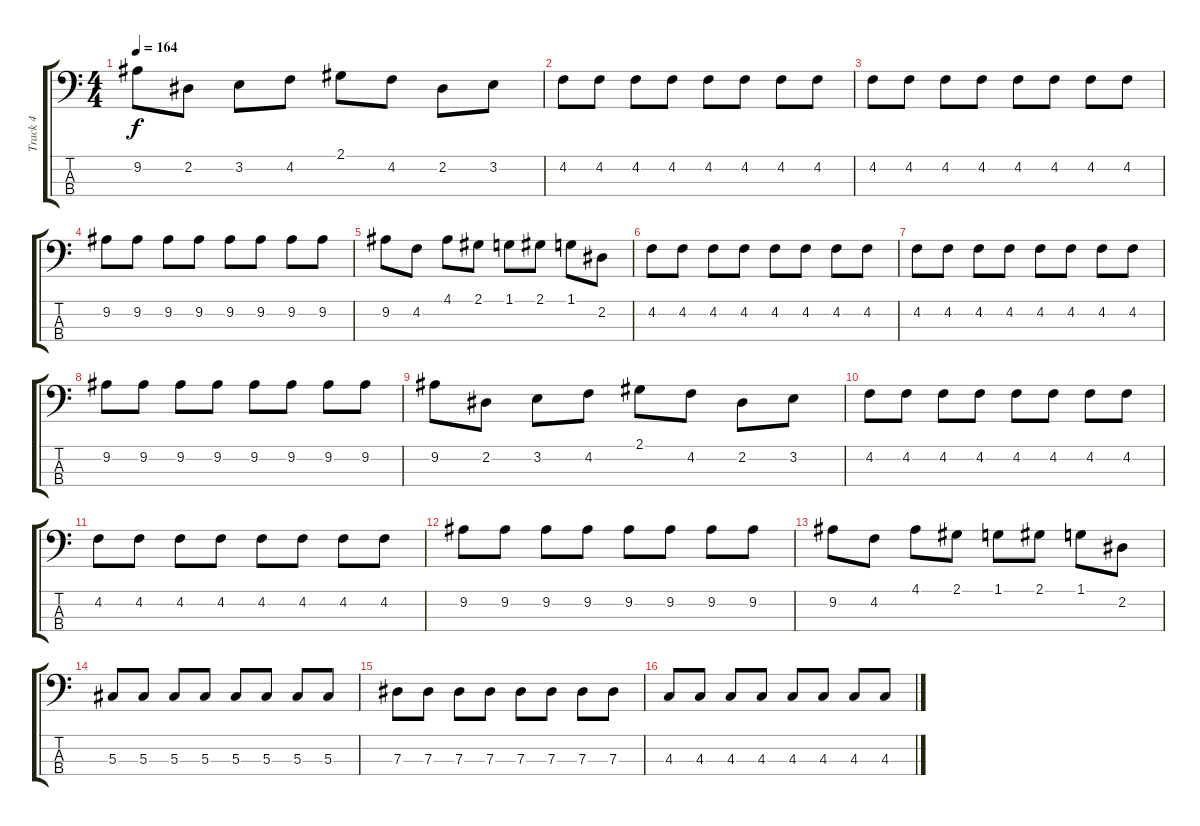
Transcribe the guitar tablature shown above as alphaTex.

\track ("Track 4" "Track 4") {instrument electricbasspick}
\staff {score tabs}
\tuning (Gb2 Db2 Ab1 Eb1) {hide}
\ts (4 4)
\tempo 164
\clef f4
\ks c
9.2.8{dy f} 2.2.8 3.2.8 4.2.8 2.1.8 4.2.8 2.2.8 3.2.8 |
4.2.8 4.2.8 4.2.8 4.2.8 4.2.8 4.2.8 4.2.8 4.2.8 |
4.2.8 4.2.8 4.2.8 4.2.8 4.2.8 4.2.8 4.2.8 4.2.8 |
9.2.8 9.2.8 9.2.8 9.2.8 9.2.8 9.2.8 9.2.8 9.2.8 |
9.2.8 4.2.8 4.1.8 2.1.8 1.1.8 2.1.8 1.1.8 2.2.8 |
4.2.8 4.2.8 4.2.8 4.2.8 4.2.8 4.2.8 4.2.8 4.2.8 |
4.2.8 4.2.8 4.2.8 4.2.8 4.2.8 4.2.8 4.2.8 4.2.8 |
9.2.8 9.2.8 9.2.8 9.2.8 9.2.8 9.2.8 9.2.8 9.2.8 |
9.2.8 2.2.8 3.2.8 4.2.8 2.1.8 4.2.8 2.2.8 3.2.8 |
4.2.8 4.2.8 4.2.8 4.2.8 4.2.8 4.2.8 4.2.8 4.2.8 |
4.2.8 4.2.8 4.2.8 4.2.8 4.2.8 4.2.8 4.2.8 4.2.8 |
9.2.8 9.2.8 9.2.8 9.2.8 9.2.8 9.2.8 9.2.8 9.2.8 |
9.2.8 4.2.8 4.1.8 2.1.8 1.1.8 2.1.8 1.1.8 2.2.8 |
5.3.8 5.3.8 5.3.8 5.3.8 5.3.8 5.3.8 5.3.8 5.3.8 |
7.3.8 7.3.8 7.3.8 7.3.8 7.3.8 7.3.8 7.3.8 7.3.8 |
4.3.8 4.3.8 4.3.8 4.3.8 4.3.8 4.3.8 4.3.8 4.3.8
